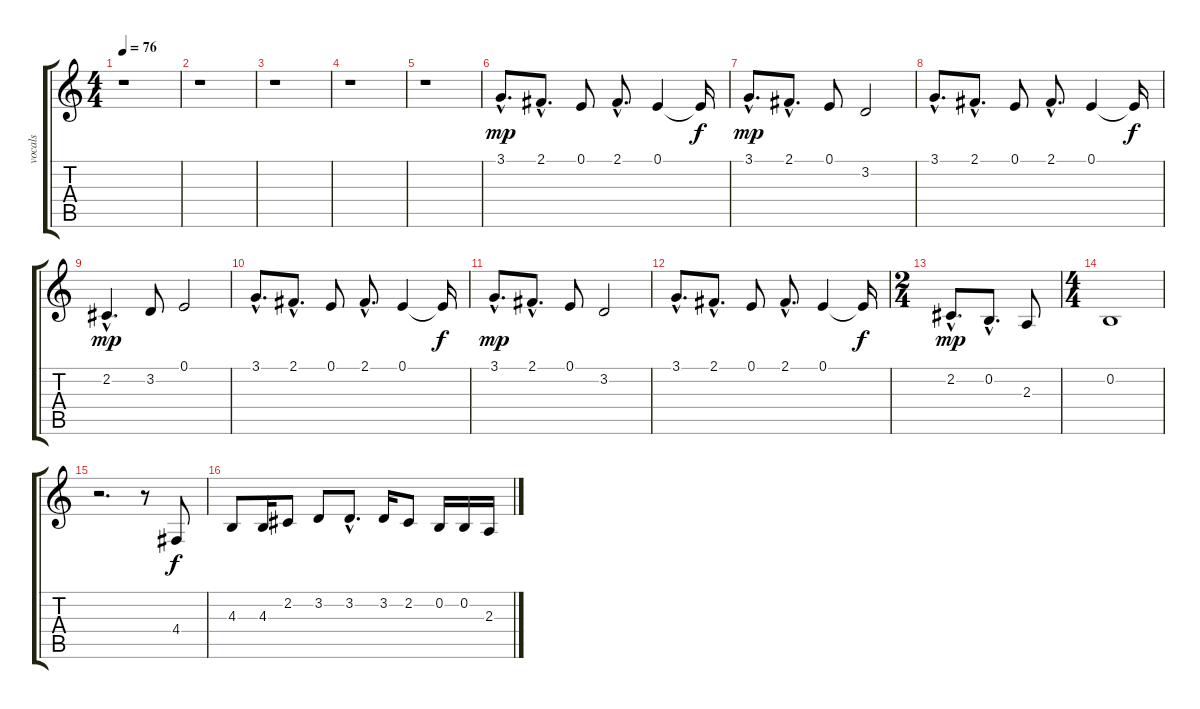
\track ("vocals" "vocals") {instrument oboe}
\staff {score tabs}
\tuning (E4 B3 G3 D3 A2 E2) {hide}
\ts (4 4)
\tempo 76
\clef g2
\ks c
r.1{dy mp instrument oboe} |
r.1 |
r.1 |
r.1 |
r.1 |
3.1{hac}.8{d} 2.1{hac}.8{d} 0.1.8 2.1{hac}.8{d} 0.1.4 0.1{t}.16{dy f} |
3.1{hac}.8{d dy mp} 2.1{hac}.8{d} 0.1.8 3.2.2 |
3.1{hac}.8{d} 2.1{hac}.8{d} 0.1.8 2.1{hac}.8{d} 0.1.4 0.1{t}.16{dy f} |
2.2{hac}.4{d dy mp} 3.2.8 0.1.2 |
3.1{hac}.8{d} 2.1{hac}.8{d} 0.1.8 2.1{hac}.8{d} 0.1.4 0.1{t}.16{dy f} |
3.1{hac}.8{d dy mp} 2.1{hac}.8{d} 0.1.8 3.2.2 |
3.1{hac}.8{d} 2.1{hac}.8{d} 0.1.8 2.1{hac}.8{d} 0.1.4 0.1{t}.16{dy f} |
\ts (2 4)
2.2{hac}.8{d dy mp} 0.2{hac}.8{d} 2.3.8 |
\ts (4 4)
0.2.1 |
r.2{d} r.8 4.4.8{dy f} |
4.3.8 4.3.16 2.2.8 3.2.8 3.2{hac}.8{d} 3.2.16 2.2.8 0.2.16 0.2.16 2.3.16
